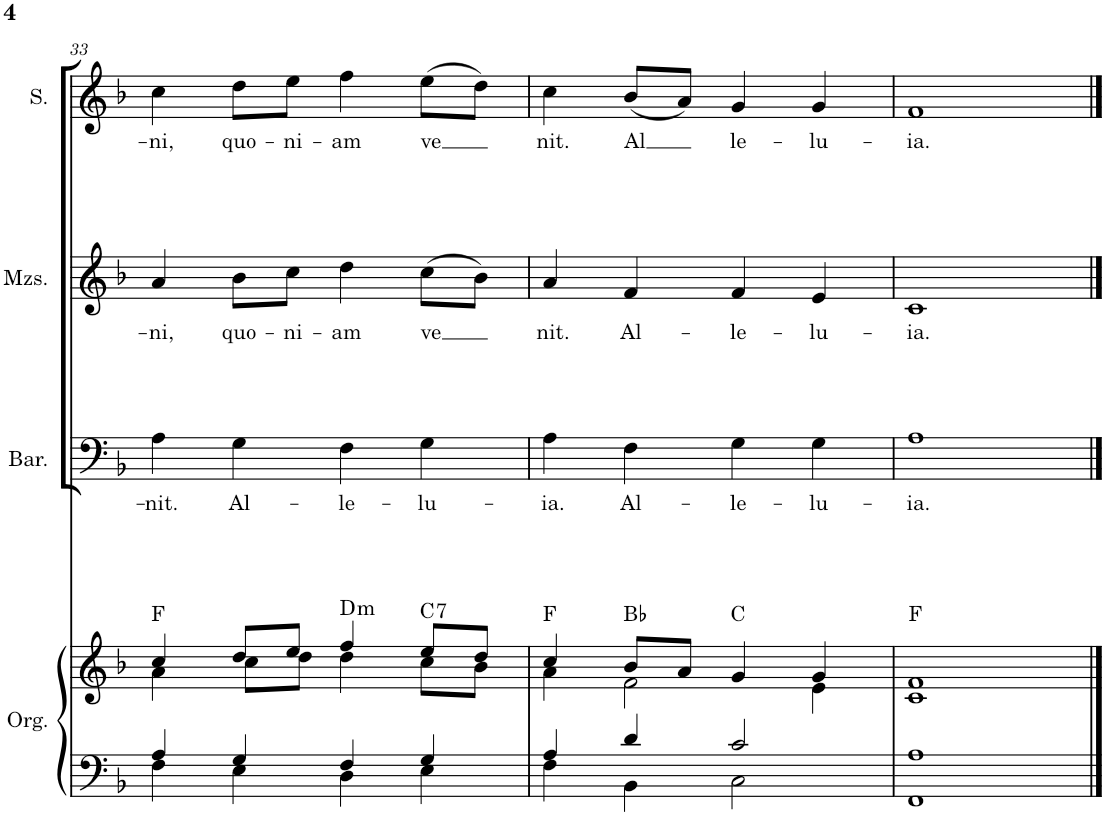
**kern	**kern	**harte	**kern	**text	**kern	**text	**kern	**text
*part4	*part4	*part4	*part3	*part3	*part2	*part2	*part1	*part1
*staff5	*staff4	*	*staff3	*staff3	*staff2	*staff2	*staff1	*staff1
*I"Órgano	*	*	*I"Barítono	*	*I"Mezzosoprano	*	*I"Soprano	*
*	*	*	*I'Bar.	*	*I'Mzs.	*	*I'S.	*
!!LO:PB:g=z
*clefF4	*clefG2	*	*clefF4	*	*clefG2	*	*clefG2	*
*k[b-]	*k[b-]	*	*k[b-]	*	*k[b-]	*	*k[b-]	*
*M4/4	*M4/4	*	*M4/4	*	*M4/4	*	*M4/4	*
*met(c)	*met(c)	*	*met(c)	*	*met(c)	*	*met(c)	*
=33	=33	=33	=33	=33	=33	=33	=33	=33
*^	*^	*	*	*	*	*	*	*
!	!	!	!	!	!	!LO:LY:b	!	!LO:LY:b	!	!LO:LY:b
4A/	4F\	4cc/	4a\	F:maj	4A\	-nit.	4a/	-ni,	4cc\	-ni,
!	!	!	!	!	!	!LO:LY:b	!	!LO:LY:b	!	!LO:LY:b
4G/	4E\	8dd/L	8cc\L	.	4G\	Al-	8b-\L	quo-	8dd\L	quo-
!	!	!	!	!	!	!	!	!LO:LY:b	!	!LO:LY:b
.	.	8ee/J	8dd\J	.	.	.	8cc\J	-ni-	8ee\J	-ni-
!	!	!	!	!LO:H:kt=m	!	!LO:LY:b	!	!LO:LY:b	!	!LO:LY:b
4F/	4D\	4ff/	4dd\	D:min	4F\	-le-	4dd\	-am	4ff\	-am
!	!	!	!	!LO:H:kt=7	!	!LO:LY:b	!	!LO:LY:b	!	!LO:LY:b
4G/	4E\	8ee/L	8cc\L	C:7	4G\	-lu-	(8cc\L	ve	(8ee\L	ve
.	.	8dd/J	8b-\J	.	.	.	8b-\J)	.	8dd\J)	.
=34	=34	=34	=34	=34	=34	=34	=34	=34	=34	=34
!	!	!	!	!	!	!LO:LY:b	!	!LO:LY:b	!	!LO:LY:b
4A/	4F\	4cc/	4a\	F:maj	4A\	-ia.	4a/	nit.	4cc\	nit.
!	!	!	!	!	!	!LO:LY:b	!	!LO:LY:b	!	!LO:LY:b
4d/	4BB-\	8b-/L	2f\	Bb:maj	4F\	Al-	4f/	Al-	(8b-/L	Al
.	.	8a/J	.	.	.	.	.	.	8a/J)	.
!	!	!	!	!	!	!LO:LY:b	!	!LO:LY:b	!	!LO:LY:b
2c/	2C\	4g/	.	C:maj	4G\	-le-	4f/	-le-	4g/	le-
!	!	!	!	!	!	!LO:LY:b	!	!LO:LY:b	!	!LO:LY:b
.	.	4g/	4e\	.	4G\	-lu-	4e/	-lu-	4g/	-lu-
=35	=35	=35	=35	=35	=35	=35	=35	=35	=35	=35
!	!	!	!	!	!	!LO:LY:b	!	!LO:LY:b	!	!LO:LY:b
1A	1FF	1f	1c	F:maj	1A	-ia.	1c	-ia.	1f	-ia.
*v	*v	*	*	*	*	*	*	*	*	*
*	*v	*v	*	*	*	*	*	*	*
==	==	==	==	==	==	==	==	==
*-	*-	*-	*-	*-	*-	*-	*-	*-
